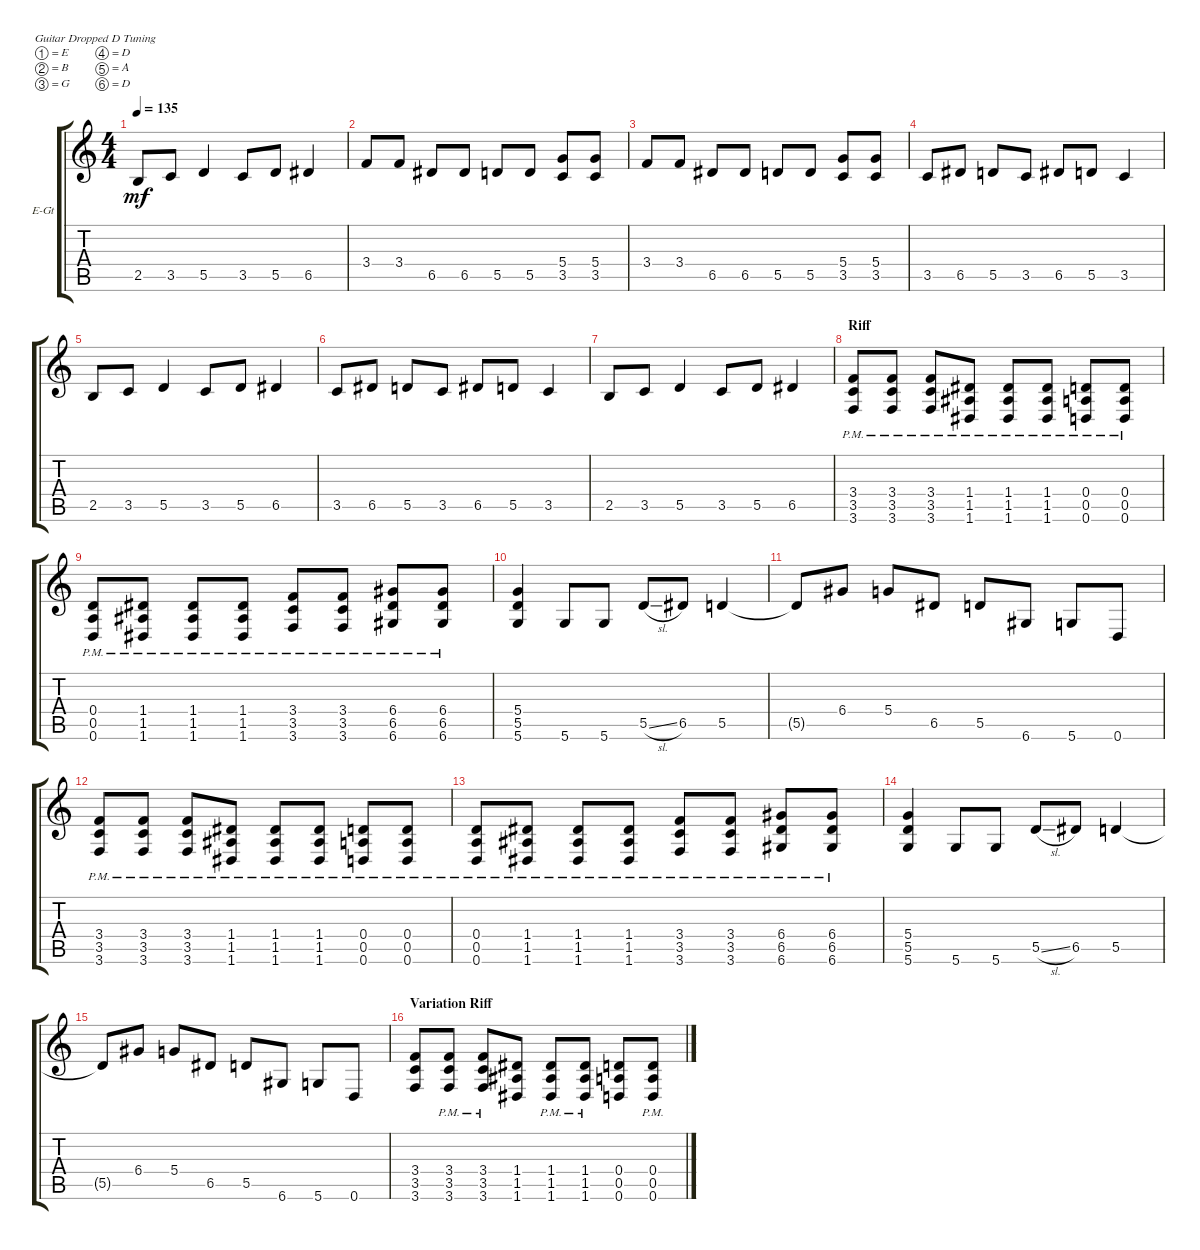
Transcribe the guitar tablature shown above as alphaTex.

\defaultSystemsLayout 4
\bracketExtendMode groupsimilarinstruments
\firstSystemTrackNameOrientation horizontal
\otherSystemsTrackNameOrientation horizontal
\track ("Rythm Guitar" "E-Gt") {instrument distortionguitar}
\staff {score tabs}
\tuning (E4 B3 G3 D3 A2 D2)
\ts (4 4)
\tempo 135
\clef g2
\ks c
2.5.8{dy mf} 3.5.8 5.5.4 3.5.8 5.5.8 6.5.4 |
3.4.8 3.4.8 6.5.8 6.5.8 5.5.8 5.5.8 (3.5 5.4).8 (3.5 5.4).8 |
\scale
0.35754 3.4.8 3.4.8 6.5.8 6.5.8 5.5.8 5.5.8 (3.5 5.4).8 (3.5 5.4).8 |
\scale
0.309168 3.5.8 6.5.8 5.5.8 3.5.8 6.5.8 5.5.8 3.5.4 |
\scale
0.33288 2.5.8 3.5.8 5.5.4 3.5.8 5.5.8 6.5.4 |
\scale
0.345969 3.5.8 6.5.8 5.5.8 3.5.8 6.5.8 5.5.8 3.5.4 |
\scale
0.316843 2.5.8 3.5.8 5.5.4 3.5.8 5.5.8 6.5.4 |
\section ("" "Riff")
\scale
0.337367 (3.5{pm} 3.4{pm} 3.6{pm}).8 (3.6{pm} 3.5{pm} 3.4{pm}).8 (3.6{pm} 3.5{pm} 3.4{pm}).8 (1.4{pm} 1.5{pm} 1.6{pm}).8 (1.6{pm} 1.5{pm} 1.4{pm}).8 (1.4{pm} 1.5{pm} 1.6{pm}).8 (0.6{pm} 0.5{pm} 0.4{pm}).8 (0.4{pm} 0.5{pm} 0.6{pm}).8 |
\scale
0.362106 (0.6{pm} 0.5{pm} 0.4{pm}).8 (1.4{pm} 1.5{pm} 1.6{pm}).8 (1.6{pm} 1.5{pm} 1.4{pm}).8 (1.4{pm} 1.5{pm} 1.6{pm}).8 (3.4{pm} 3.5{pm} 3.6{pm}).8 (3.6{pm} 3.5{pm} 3.4{pm}).8 (6.4{pm} 6.5{pm} 6.6{pm}).8 (6.6{pm} 6.5{pm} 6.4{pm}).8 |
\scale
0.291163 (5.6 5.5 5.4).4 5.6.8 5.6.8 5.5{sl}.8 6.5.8 5.5.4 |
\scale
0.346353 5.5{t}.8 6.4.8 5.4.8 6.5.8 5.5.8 6.6.8 5.6.8 0.6.8 |
\scale
0.373335 (3.5{pm} 3.4{pm} 3.6{pm}).8 (3.6{pm} 3.5{pm} 3.4{pm}).8 (3.6{pm} 3.5{pm} 3.4{pm}).8 (1.4{pm} 1.5{pm} 1.6{pm}).8 (1.6{pm} 1.5{pm} 1.4{pm}).8 (1.4{pm} 1.5{pm} 1.6{pm}).8 (0.6{pm} 0.5{pm} 0.4{pm}).8 (0.4{pm} 0.5{pm} 0.6{pm}).8 |
\scale
0.341675 (0.6{pm} 0.5{pm} 0.4{pm}).8 (1.4{pm} 1.5{pm} 1.6{pm}).8 (1.6{pm} 1.5{pm} 1.4{pm}).8 (1.4{pm} 1.5{pm} 1.6{pm}).8 (3.4{pm} 3.5{pm} 3.6{pm}).8 (3.6{pm} 3.5{pm} 3.4{pm}).8 (6.4{pm} 6.5{pm} 6.6{pm}).8 (6.6{pm} 6.5{pm} 6.4{pm}).8 |
\scale
0.284638 (5.6 5.5 5.4).4 5.6.8 5.6.8 5.5{sl}.8 6.5.8 5.5.4 |
\scale
0.340249 5.5{t}.8 6.4.8 5.4.8 6.5.8 5.5.8 6.6.8 5.6.8 0.6.8 |
\section ("" "Variation Riff")
\scale
0.336308 (3.6 3.5 3.4).8 (3.6{pm} 3.5{pm} 3.4{pm}).8 (3.6{pm} 3.5{pm} 3.4{pm}).8 (1.6 1.5 1.4).8 (1.4{pm} 1.5{pm} 1.6{pm}).8 (1.4{pm} 1.5{pm} 1.6{pm}).8 (0.6 0.5 0.4).8 (0.6{pm} 0.5{pm} 0.4{pm}).8
